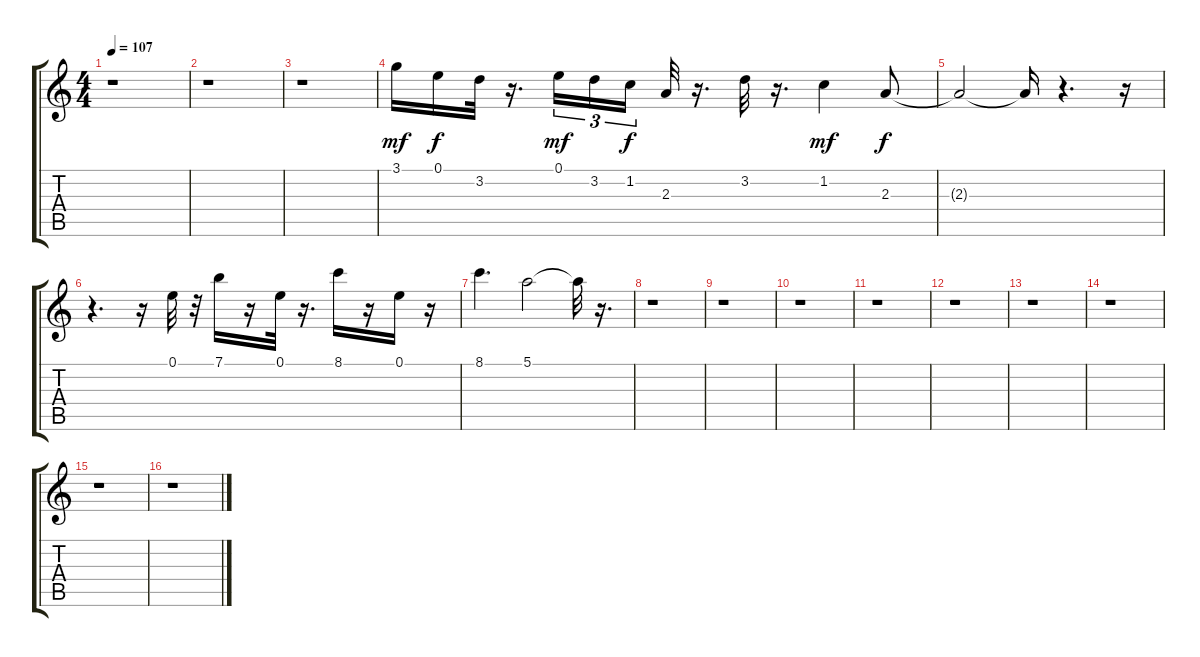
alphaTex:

\track "" {instrument overdrivenguitar}
\staff {score tabs}
\tuning (E4 B3 G3 D3 A2 E2) {hide}
\ts (4 4)
\tempo 107
\clef g2
\ks c
r.1{dy f} |
r.1 |
r.1 |
3.1.16{dy mf} 0.1.16{dy f} 3.2.32 r.16{d} 0.1.16{tu (3 2) dy mf} 3.2.16{tu (3 2)} 1.2.16{tu (3 2) dy f beam splitsecondary} 2.3.32 r.16{d} 3.2.32 r.16{d} 1.2.4{dy mf} 2.3.8{dy f} |
2.3{t}.2 2.3{t}.16 r.4{d} r.16 |
r.4{d} r.16 0.1.32 r.32 7.1.16 r.16 0.1.32 r.16{d} 8.1.16 r.16 0.1.16 r.16 |
8.1.4{d} 5.1.2 5.1{t}.32 r.16{d} |
r.1 |
r.1 |
r.1 |
r.1 |
r.1 |
r.1 |
r.1 |
r.1 |
r.1
